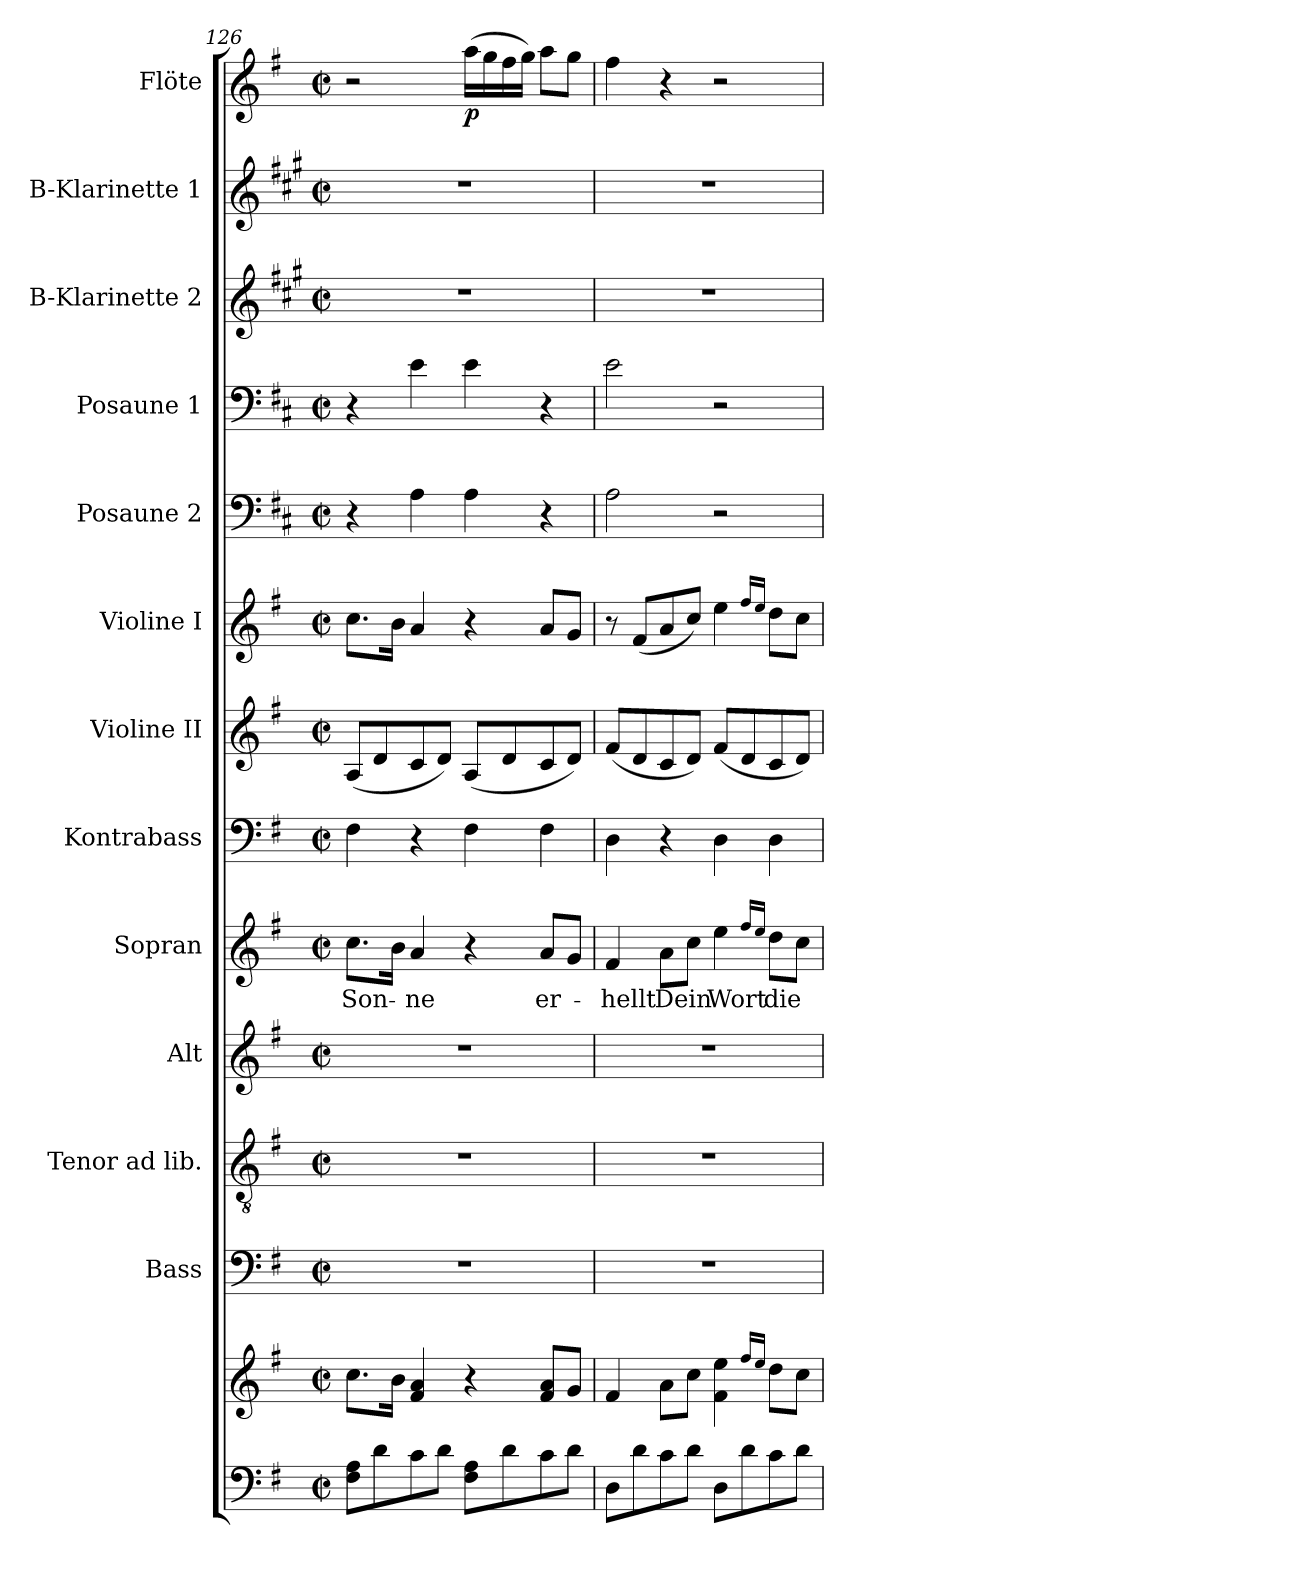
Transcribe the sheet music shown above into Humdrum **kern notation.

**kern	**kern	**kern	**kern	**kern	**kern	**text	**kern	**kern	**kern	**kern	**kern	**kern	**kern	**kern	**dynam
*part13	*part13	*part12	*part11	*part10	*part9	*part9	*part8	*part7	*part6	*part5	*part4	*part3	*part2	*part1	*part1
*staff14	*staff13	*staff12	*staff11	*staff10	*staff9	*staff9	*staff8	*staff7	*staff6	*staff5	*staff4	*staff3	*staff2	*staff1	*staff1
*	*	*I"Bass	*I"Tenor ad lib.	*I"Alt	*I"Sopran	*	*I"Kontrabass	*I"Violine II	*I"Violine I	*I"Posaune 2	*I"Posaune 1	*I"B-Klarinette 2	*I"B-Klarinette 1	*I"Flöte	*
*	*	*I'B.	*I'T.	*I'A.	*I'S.	*	*I'Kb.	*I'Vl. II	*I'Vl. I	*I'Pos 2	*I'Pos. 1	*I'B Kl. 2	*I'B Kl. 1	*I'Fl.	*
*clefF4	*clefG2	*clefF4	*clefGv2	*clefG2	*clefG2	*	*clefF4	*clefG2	*clefG2	*clefF4	*clefF4	*clefG2	*clefG2	*clefG2	*
*	*	*	*	*	*	*	*ITrd7c12	*	*	*ITrd4c7	*ITrd4c7	*ITrd1c2	*ITrd1c2	*	*
*k[f#]	*k[f#]	*k[f#]	*k[f#]	*k[f#]	*k[f#]	*	*k[f#]	*k[f#]	*k[f#]	*k[f#]	*k[f#]	*k[f#]	*k[f#]	*k[f#]	*
*G:	*G:	*G:	*G:	*G:	*G:	*	*G:	*G:	*G:	*G:	*G:	*G:	*G:	*G:	*
*M2/2	*M2/2	*M2/2	*M2/2	*M2/2	*M2/2	*	*M2/2	*M2/2	*M2/2	*M2/2	*M2/2	*M2/2	*M2/2	*M2/2	*
*met(c|)	*met(c|)	*met(c|)	*met(c|)	*met(c|)	*met(c|)	*	*met(c|)	*met(c|)	*met(c|)	*met(c|)	*met(c|)	*met(c|)	*met(c|)	*met(c|)	*
=126	=126	=126	=126	=126	=126	=126	=126	=126	=126	=126	=126	=126	=126	=126	=126
!	!	!	!	!	!	!LO:LY:b	!	!	!	!	!	!	!	!	!
8F#\ 8A\L	8.cc\L	1r	1r	1r	8.cc\L	Son-	4FF#\	(<8A/L	8.cc\L	4r	4r	1r	1r	2r	.
8d\	.	.	.	.	.	.	.	8d/	.	.	.	.	.	.	.
.	16b\Jk	.	.	.	16b\Jk	.	.	.	16b\Jk	.	.	.	.	.	.
!	!	!	!	!	!	!LO:LY:b	!	!	!	!	!	!	!	!	!
8c\	4f#/ 4a/	.	.	.	4a/	-ne	4r	8c/	4a/	4D\	4A\	.	.	.	.
8d\J	.	.	.	.	.	.	.	8d/J)	.	.	.	.	.	.	.
!	!	!	!	!	!	!	!	!	!	!	!	!	!	!	!LO:DY:b
8F#\ 8A\L	4r	.	.	.	4r	.	4FF#\	(<8A/L	4r	4D\	4A\	.	.	(>16aa\LL	p
.	.	.	.	.	.	.	.	.	.	.	.	.	.	16gg\	.
8d\	.	.	.	.	.	.	.	8d/	.	.	.	.	.	16ff#\	.
.	.	.	.	.	.	.	.	.	.	.	.	.	.	16gg\JJ)	.
!	!	!	!	!	!	!LO:LY:b	!	!	!	!	!	!	!	!	!
8c\	8f#/ 8a/L	.	.	.	8a/L	er-	4FF#\	8c/	8a/L	4r	4r	.	.	8aa\L	.
8d\J	8g/J	.	.	.	8g/J	.	.	8d/J)	8g/J	.	.	.	.	8gg\J	.
=127	=127	=127	=127	=127	=127	=127	=127	=127	=127	=127	=127	=127	=127	=127	=127
!	!	!	!	!	!	!LO:LY:b	!	!	!	!	!	!	!	!	!
8D\L	4f#/	1r	1r	1r	4f#/	-hellt	4DD\	(<8f#/L	8r	2D\	2A\	1r	1r	4ff#\	.
8d\	.	.	.	.	.	.	.	8d/	(<8f#/L	.	.	.	.	.	.
!	!	!	!	!	!	!LO:LY:b	!	!	!	!	!	!	!	!	!
8c\	8a\L	.	.	.	8a\L	Dein	4r	8c/	8a/	.	.	.	.	4r	.
8d\J	8cc\J	.	.	.	8cc\J	.	.	8d/J)	8cc/J)	.	.	.	.	.	.
!	!	!	!	!	!	!LO:LY:b	!	!	!	!	!	!	!	!	!
8D\L	4f#\ 4ee\	.	.	.	4ee\	Wort	4DD\	(<8f#/L	4ee\	2r	2r	.	.	2r	.
8d\	.	.	.	.	.	.	.	8d/	.	.	.	.	.	.	.
.	16qff#/LL	.	.	.	16qff#/LL	.	.	.	16qff#/LL	.	.	.	.	.	.
.	16qee/JJ	.	.	.	16qee/JJ	.	.	.	16qee/JJ	.	.	.	.	.	.
!	!	!	!	!	!	!LO:LY:b	!	!	!	!	!	!	!	!	!
8c\	8dd\L	.	.	.	8dd\L	die	4DD\	8c/	8dd\L	.	.	.	.	.	.
8d\J	8cc\J	.	.	.	8cc\J	.	.	8d/J)	8cc\J	.	.	.	.	.	.
=	=	=	=	=	=	=	=	=	=	=	=	=	=	=	=
*-	*-	*-	*-	*-	*-	*-	*-	*-	*-	*-	*-	*-	*-	*-	*-
